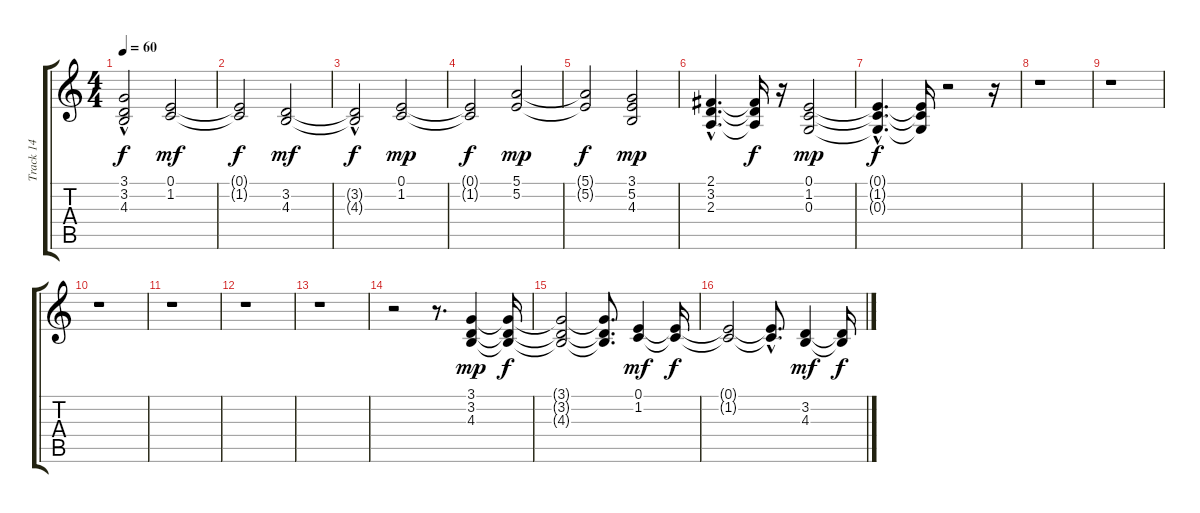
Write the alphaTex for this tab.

\track ("Track 14" "Track 14") {instrument choiraahs}
\staff {score tabs}
\tuning (E4 B3 G3 D3 A2 E2) {hide}
\ts (4 4)
\tempo 60
\clef g2
\ks c
(3.1{t} 3.2{hac t} 4.3{hac t}).2{dy f} (0.1 1.2).2{dy mf} |
(0.1{t} 1.2{t}).2{dy f} (3.2 4.3).2{dy mf} |
(3.2{t} 4.3{hac t}).2{dy f} (0.1 1.2).2{dy mp} |
(0.1{t} 1.2{t}).2{dy f} (5.1 5.2).2{dy mp} |
(5.1{t} 5.2{t}).2{dy f} (3.1 5.2 4.3).2{dy mp} |
(2.1{hac} 3.2{hac} 2.3{hac}).4{d} (2.1{t} 3.2{t} 2.3{t}).16{dy f} r.16 (0.1 1.2 0.3).2{dy mp} |
(0.1{hac t} 1.2{hac t} 0.3{hac t}).4{d dy f} (0.1{t} 1.2{t} 0.3{t}).16 r.2 r.16 |
r.1 |
r.1 |
r.1 |
r.1 |
r.1 |
r.1 |
r.2 r.8{d} (3.1 3.2 4.3).4{dy mp} (3.1{t} 3.2{t} 4.3{t}).16{dy f} |
(3.1{t} 3.2{t} 4.3{t}).2 (3.1{t} 3.2{t} 4.3{t}).8{d} (0.1 1.2).4{dy mf} (0.1{t} 1.2{t}).16{dy f} |
(0.1{t} 1.2{t}).2 (0.1{hac t} 1.2{hac t}).8{d} (3.2 4.3).4{dy mf} (3.2{t} 4.3{t}).16{dy f}
